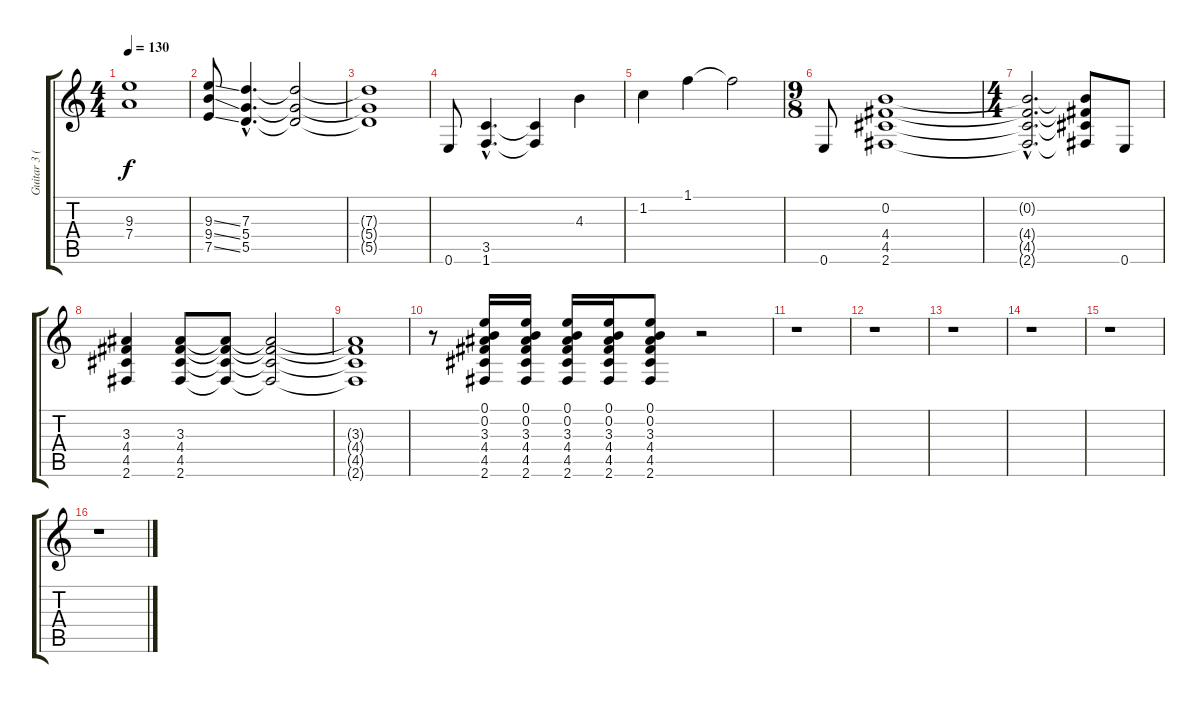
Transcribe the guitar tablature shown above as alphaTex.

\track ("Guitar 3 (clean)" "Guitar 3 (") {instrument electricguitarclean}
\staff {score tabs}
\tuning (E4 B3 G3 D3 A2 E2) {hide}
\ts (4 4)
\tempo 130
\clef g2
\ks c
(9.3{t} 7.4{t}).1{dy f} |
(9.3{ss} 9.4{ss} 7.5{ss}).8 (7.3{hac} 5.4{hac} 5.5{hac}).4{d} (7.3{t} 5.4{t} 5.5{t}).2 |
(7.3{t} 5.4{t} 5.5{t}).1 |
0.6.8 (3.5{hac} 1.6{hac}).4{d} (3.5{t} 1.6{t}).4 4.3.4 |
1.2.4 1.1.4 1.1{t}.2 |
\ts (9 8)
0.6.8 (0.2 4.4 4.5 2.6).1 |
\ts (4 4)
(0.2{hac t} 4.4{hac t} 4.5{hac t} 2.6{hac t}).2{d} (0.2{t} 4.4{t} 4.5{t} 2.6{t}).8 0.6.8 |
(3.3 4.4 4.5 2.6).4 (3.3 4.4 4.5 2.6).8 (3.3{t} 4.4{t} 4.5{t} 2.6{t}).8 (3.3{t} 4.4{t} 4.5{t} 2.6{t}).2 |
(3.3{t} 4.4{t} 4.5{t} 2.6{t}).1 |
r.8 (0.1 0.2 3.3 4.4 4.5 2.6).16 (0.1 0.2 3.3 4.4 4.5 2.6).16 (0.1 0.2 3.3 4.4 4.5 2.6).16 (0.1 0.2 3.3 4.4 4.5 2.6).16 (0.1 0.2 3.3 4.4 4.5 2.6).8 r.2 |
r.1 |
r.1 |
r.1 |
r.1 |
r.1 |
r.1
